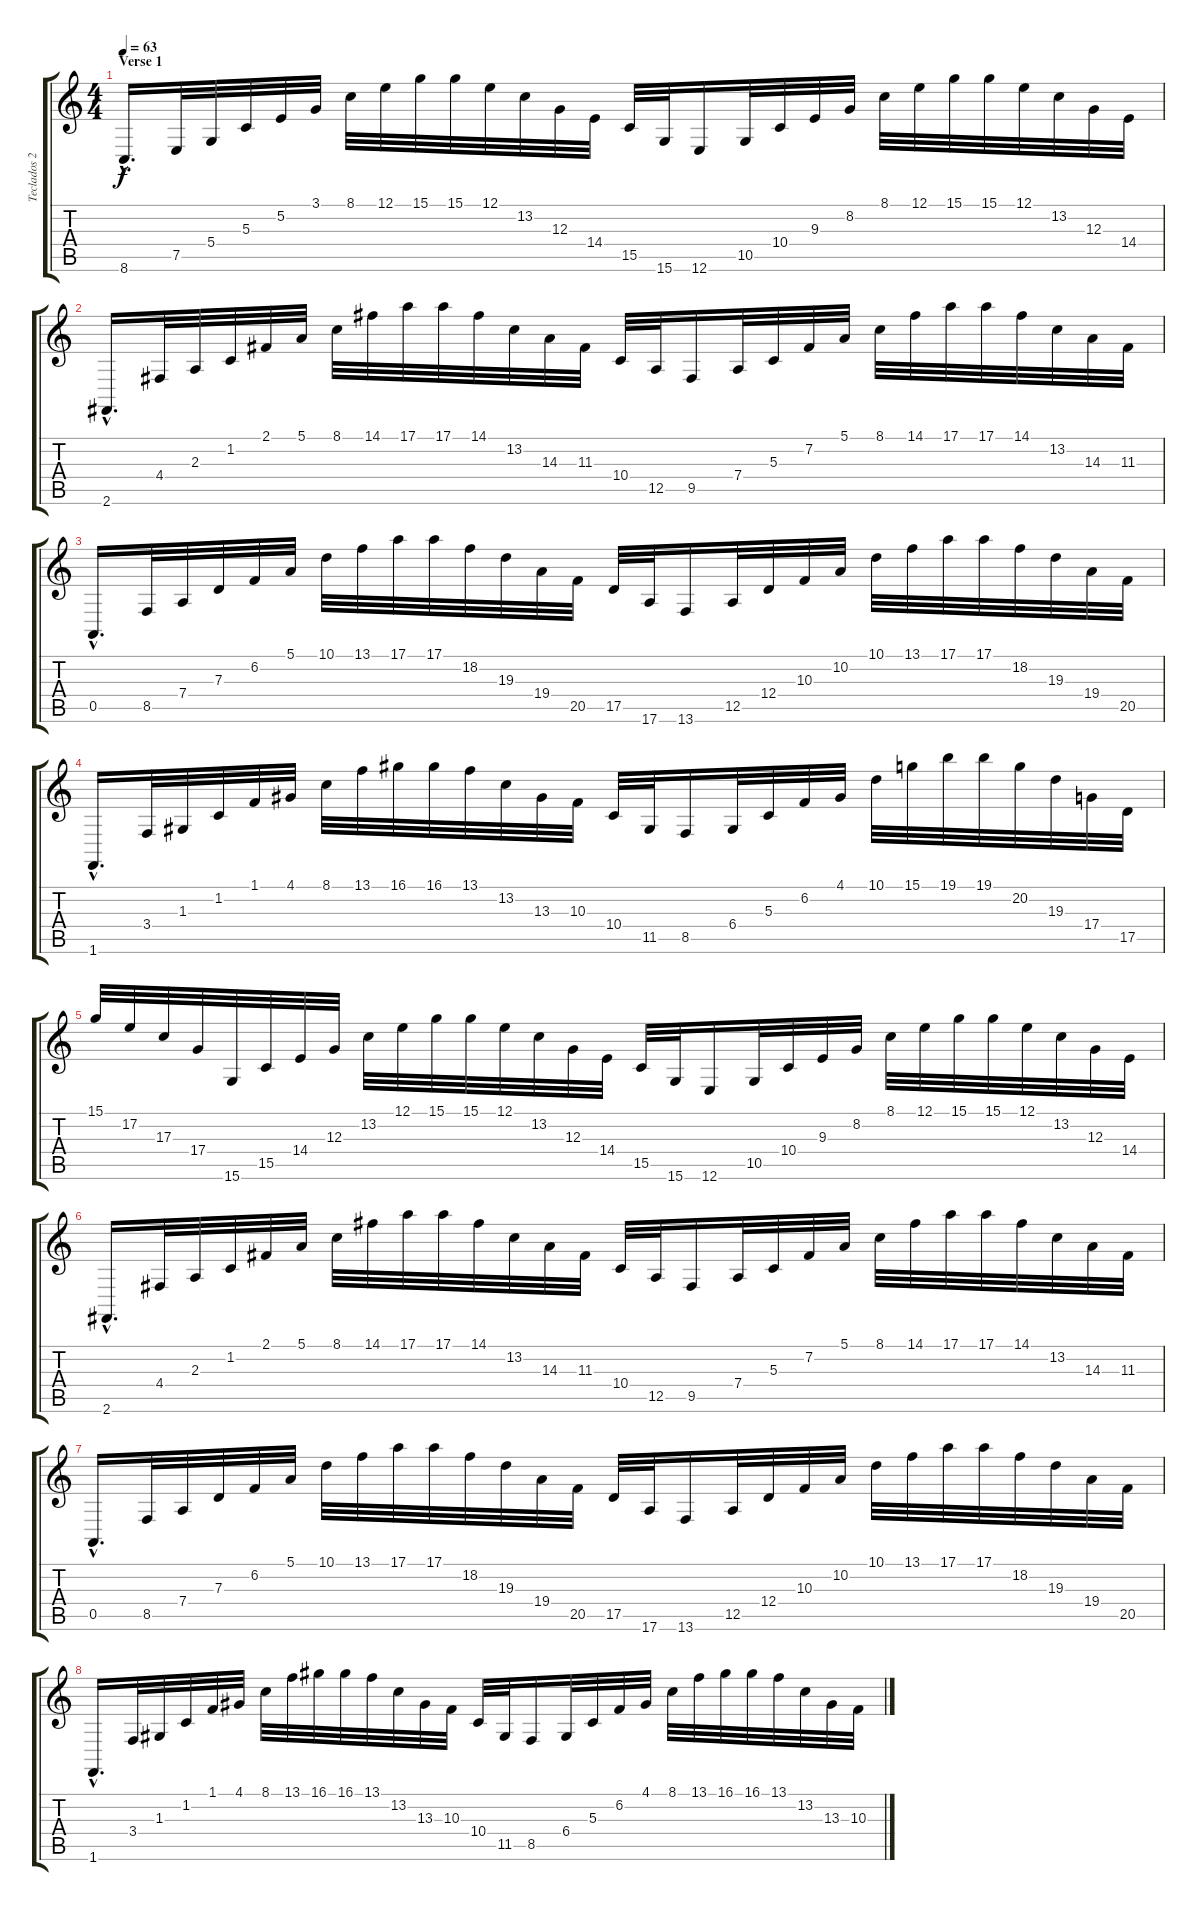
\track ("Teclados 2" "Teclados 2") {instrument pad3polysynth}
\staff {score tabs}
\tuning (E4 B3 G3 D3 A2 E2) {hide}
\ts (4 4)
\section ("" "Verse 1")
\tempo 63
\clef g2
\ks c
8.6{hac}.16{d dy f} 7.5.32 5.4.32 5.3.32 5.2.32 3.1.32 8.1.32 12.1.32 15.1.32 15.1.32 12.1.32 13.2.32 12.3.32 14.4.32 15.5.32 15.6.32 12.6.16 10.5.32 10.4.32 9.3.32 8.2.32 8.1.32 12.1.32 15.1.32 15.1.32 12.1.32 13.2.32 12.3.32 14.4.32 |
2.6{hac}.16{d} 4.4.32 2.3.32 1.2.32 2.1.32 5.1.32 8.1.32 14.1.32 17.1.32 17.1.32 14.1.32 13.2.32 14.3.32 11.3.32 10.4.32 12.5.32 9.5.16 7.4.32 5.3.32 7.2.32 5.1.32 8.1.32 14.1.32 17.1.32 17.1.32 14.1.32 13.2.32 14.3.32 11.3.32 |
0.5{hac}.16{d} 8.5.32 7.4.32 7.3.32 6.2.32 5.1.32 10.1.32 13.1.32 17.1.32 17.1.32 18.2.32 19.3.32 19.4.32 20.5.32 17.5.32 17.6.32 13.6.16 12.5.32 12.4.32 10.3.32 10.2.32 10.1.32 13.1.32 17.1.32 17.1.32 18.2.32 19.3.32 19.4.32 20.5.32 |
1.6{hac}.16{d} 3.4.32 1.3.32 1.2.32 1.1.32 4.1.32 8.1.32 13.1.32 16.1.32 16.1.32 13.1.32 13.2.32 13.3.32 10.3.32 10.4.32 11.5.32 8.5.16 6.4.32 5.3.32 6.2.32 4.1.32 10.1.32 15.1.32 19.1.32 19.1.32 20.2.32 19.3.32 17.4.32 17.5.32 |
15.1.32 17.2.32 17.3.32 17.4.32 15.6.32 15.5.32 14.4.32 12.3.32 13.2.32 12.1.32 15.1.32 15.1.32 12.1.32 13.2.32 12.3.32 14.4.32 15.5.32 15.6.32 12.6.16 10.5.32 10.4.32 9.3.32 8.2.32 8.1.32 12.1.32 15.1.32 15.1.32 12.1.32 13.2.32 12.3.32 14.4.32 |
2.6{hac}.16{d} 4.4.32 2.3.32 1.2.32 2.1.32 5.1.32 8.1.32 14.1.32 17.1.32 17.1.32 14.1.32 13.2.32 14.3.32 11.3.32 10.4.32 12.5.32 9.5.16 7.4.32 5.3.32 7.2.32 5.1.32 8.1.32 14.1.32 17.1.32 17.1.32 14.1.32 13.2.32 14.3.32 11.3.32 |
0.5{hac}.16{d} 8.5.32 7.4.32 7.3.32 6.2.32 5.1.32 10.1.32 13.1.32 17.1.32 17.1.32 18.2.32 19.3.32 19.4.32 20.5.32 17.5.32 17.6.32 13.6.16 12.5.32 12.4.32 10.3.32 10.2.32 10.1.32 13.1.32 17.1.32 17.1.32 18.2.32 19.3.32 19.4.32 20.5.32 |
1.6{hac}.16{d} 3.4.32 1.3.32 1.2.32 1.1.32 4.1.32 8.1.32 13.1.32 16.1.32 16.1.32 13.1.32 13.2.32 13.3.32 10.3.32 10.4.32 11.5.32 8.5.16 6.4.32 5.3.32 6.2.32 4.1.32 8.1.32 13.1.32 16.1.32 16.1.32 13.1.32 13.2.32 13.3.32 10.3.32
